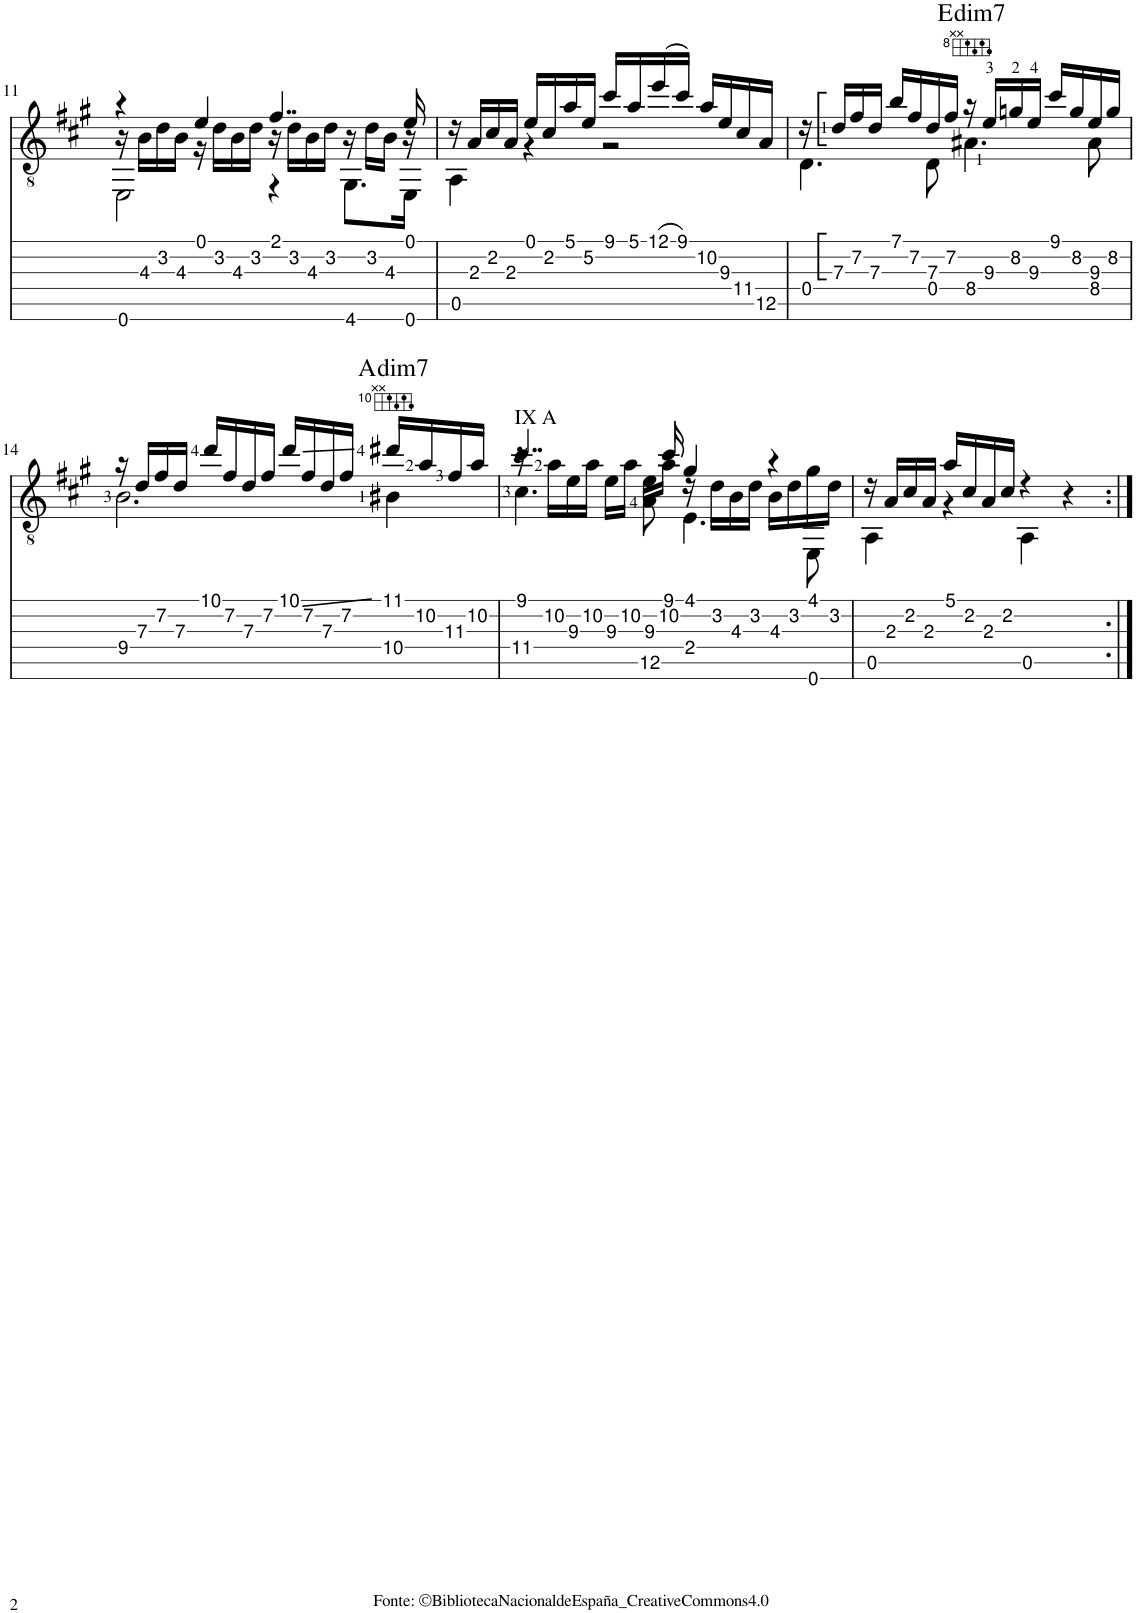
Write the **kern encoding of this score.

**kern	**kern	**harte
*part1	*part1	*part1
*staff2	*staff1	*
*I"Guitar	*	*
*I'Guit.	*	*
!!LO:PB:g=z
*	*clefGv2	*
*k[f#c#g#]	*k[f#c#g#]	*
*M4/4	*M4/4	*
*met(c)	*met(c)	*
=11	=11	=11
*^	*^	*
*	*^	*	*^	*
4r	16r	2EE	4r	16r	2EE\	.
.	16BLL	.	.	16B\LL	.	.
.	16d	.	.	16d\	.	.
.	16BJJ	.	.	16B\JJ	.	.
4e	16r	.	4e/	16r	.	.
.	16dLL	.	.	16d\LL	.	.
.	16B	.	.	16B\	.	.
.	16dJJ	.	.	16d\JJ	.	.
4..f#	16r	4r	4..f#/	16r	4r	.
.	16dLL	.	.	16d\LL	.	.
.	16B	.	.	16B\	.	.
.	16dJJ	.	.	16d\JJ	.	.
.	16r	8.GG#L	.	16r	8.GG#\L	.
.	16dLL	.	.	16d\LL	.	.
.	16BJJ	.	.	16B\JJ	.	.
16e	16r	16EEJk	16e/	16r	16EE\Jk	.
*	*v	*v	*	*	*	*
*	*	*	*v	*v	*
=12	=12	=12	=12	=12
16r	4AA	16r	4AA\	.
16ALL	.	16A/LL	.	.
16c#	.	16c#/	.	.
16AJJ	.	16A/JJ	.	.
16eLL	4r	16e/LL	4r	.
16c#J	.	16c#/	.	.
16aL	.	16a/	.	.
16eJJ	.	16e/JJ	.	.
16cc#LL	2r	16cc#/LL	2r	.
16aJ	.	16a/	.	.
16eeL	.	(16ee/	.	.
16cc#JJ	.	16cc#/JJ)	.	.
16aLL	.	16a/LL	.	.
16eJ	.	16e/	.	.
16c#L	.	16c#/	.	.
16AJJ	.	16A/JJ	.	.
=13	=13	=13	=13	=13
16r	4.D	16r	4.D\	.
16dLL	.	16d/LL	.	.
16f#	.	16f#/	.	.
16dJJ	.	16d/JJ	.	.
16bLL	.	16b/LL	.	.
16f#J	.	16f#/	.	.
16dL	8D	16d/	8D\	.
16f#JJ	.	16f#/JJ	.	.
!	!	!	!	!LO:H:kt=dim7
16r	4.A#	16r	4.A#X\	E:dim7
16eLL	.	16e/LL	.	.
16g	.	16gn/	.	.
16eJJ	.	16e/JJ	.	.
16cc#LL	.	16cc#/LL	.	.
16gJ	.	16g/	.	.
16eL	8A#	16e/	8A#\	.
16gJJ	.	16g/JJ	.	.
!!LO:LB:g=z	!!
=14	=14	=14	=14	=14
16r	2.B	16r	2.B\	.
16dLL	.	16d/LL	.	.
16f#	.	16f#/	.	.
16dJJ	.	16d/JJ	.	.
16ddLL	.	16dd/LL	.	.
16f#J	.	16f#/	.	.
16dL	.	16d/	.	.
16f#JJ	.	16f#/JJ	.	.
16ddLL	.	16dd/LL	.	.
16f#J	.	16f#/	.	.
16dL	.	16d/	.	.
16f#JJ	.	16f#/JJ	.	.
!	!	!	!	!LO:H:kt=dim7
16dd#LL	4B#	16dd#X/LL	4B#X\	A:dim7
16aJ	.	16a/	.	.
16f#L	.	16f#/	.	.
16aJJ	.	16a/JJ	.	.
=15	=15	=15	=15	=15
*	*^	*	*^	*
!	!	!	!LO:TX:a:t=IX A	!	!	!
4..cc#	16r	4.c#	4..cc#/	16r	4.c#\	.
.	16aLL	.	.	16a\LL	.	.
.	16e	.	.	16e\	.	.
.	16aJJ	.	.	16a\JJ	.	.
.	16eLL	.	.	16e\LL	.	.
.	16aJ	.	.	16a\JJ	.	.
.	16eL	8A	.	16e\LL	8A\	.
16cc#	16aJJ	.	16cc#/	16a\JJ	.	.
4g#	16r	4.E	4g#/	16r	4.E\	.
.	16dLL	.	.	16d\LL	.	.
.	16B	.	.	16B\	.	.
.	16dJJ	.	.	16d\JJ	.	.
4r	16BLL	.	4r	16B\LL	.	.
.	16dJ	.	.	16d\	.	.
.	16g#L	8EE	.	16g#\	8EE\	.
.	16dJJ	.	.	16d\JJ	.	.
*	*v	*v	*	*	*	*
*	*	*	*v	*v	*
=16	=16	=16	=16	=16
16r	4AA	16r	4AA\	.
16ALL	.	16A/LL	.	.
16c#	.	16c#/	.	.
16AJJ	.	16A/JJ	.	.
16aLL	4r	16a/LL	4r	.
16c#J	.	16c#/	.	.
16AL	.	16A/	.	.
16c#JJ	.	16c#/JJ	.	.
4r	4AA	4r	4AA\	.
4r	4ryy	4r	4ryy	.
*v	*v	*	*	*
*	*v	*v	*
=:|!	=:|!	=:|!
*-	*-	*-
